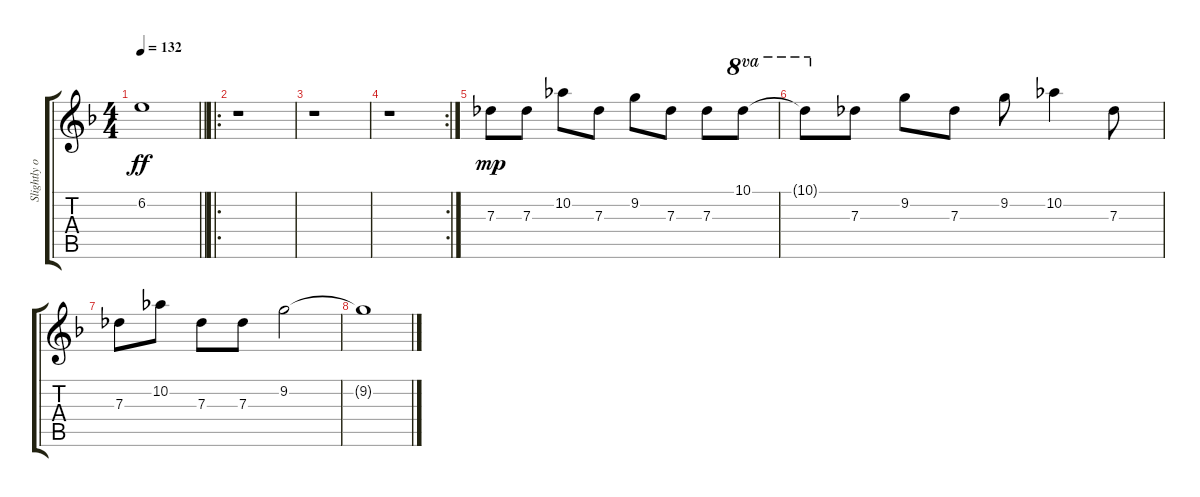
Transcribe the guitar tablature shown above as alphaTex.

\track ("Slightly overdriven w\\tremolo" "Slightly o") {instrument electricguitarmuted}
\staff {score tabs}
\tuning (Eb4 Bb3 Gb3 Db3 Ab2 Db2) {hide}
\ts (4 4)
\tempo 132
\clef g2
\barLineRight lightlight
\ks f
6.2{t}.1{dy ff} |
\ro
r.1 |
r.1 |
\rc 2
r.1 |
7.3.8{dy mp} 7.3.8 10.2.8 7.3.8 9.2.8 7.3.8 7.3.8 10.1.8{ot 8va} |
10.1{t}.8{ot 8va} 7.3.8 9.2.8 7.3.8 9.2.8 10.2.4 7.3.8 |
7.3.8 10.2.8 7.3.8 7.3.8 9.2.2 |
9.2{t}.1
